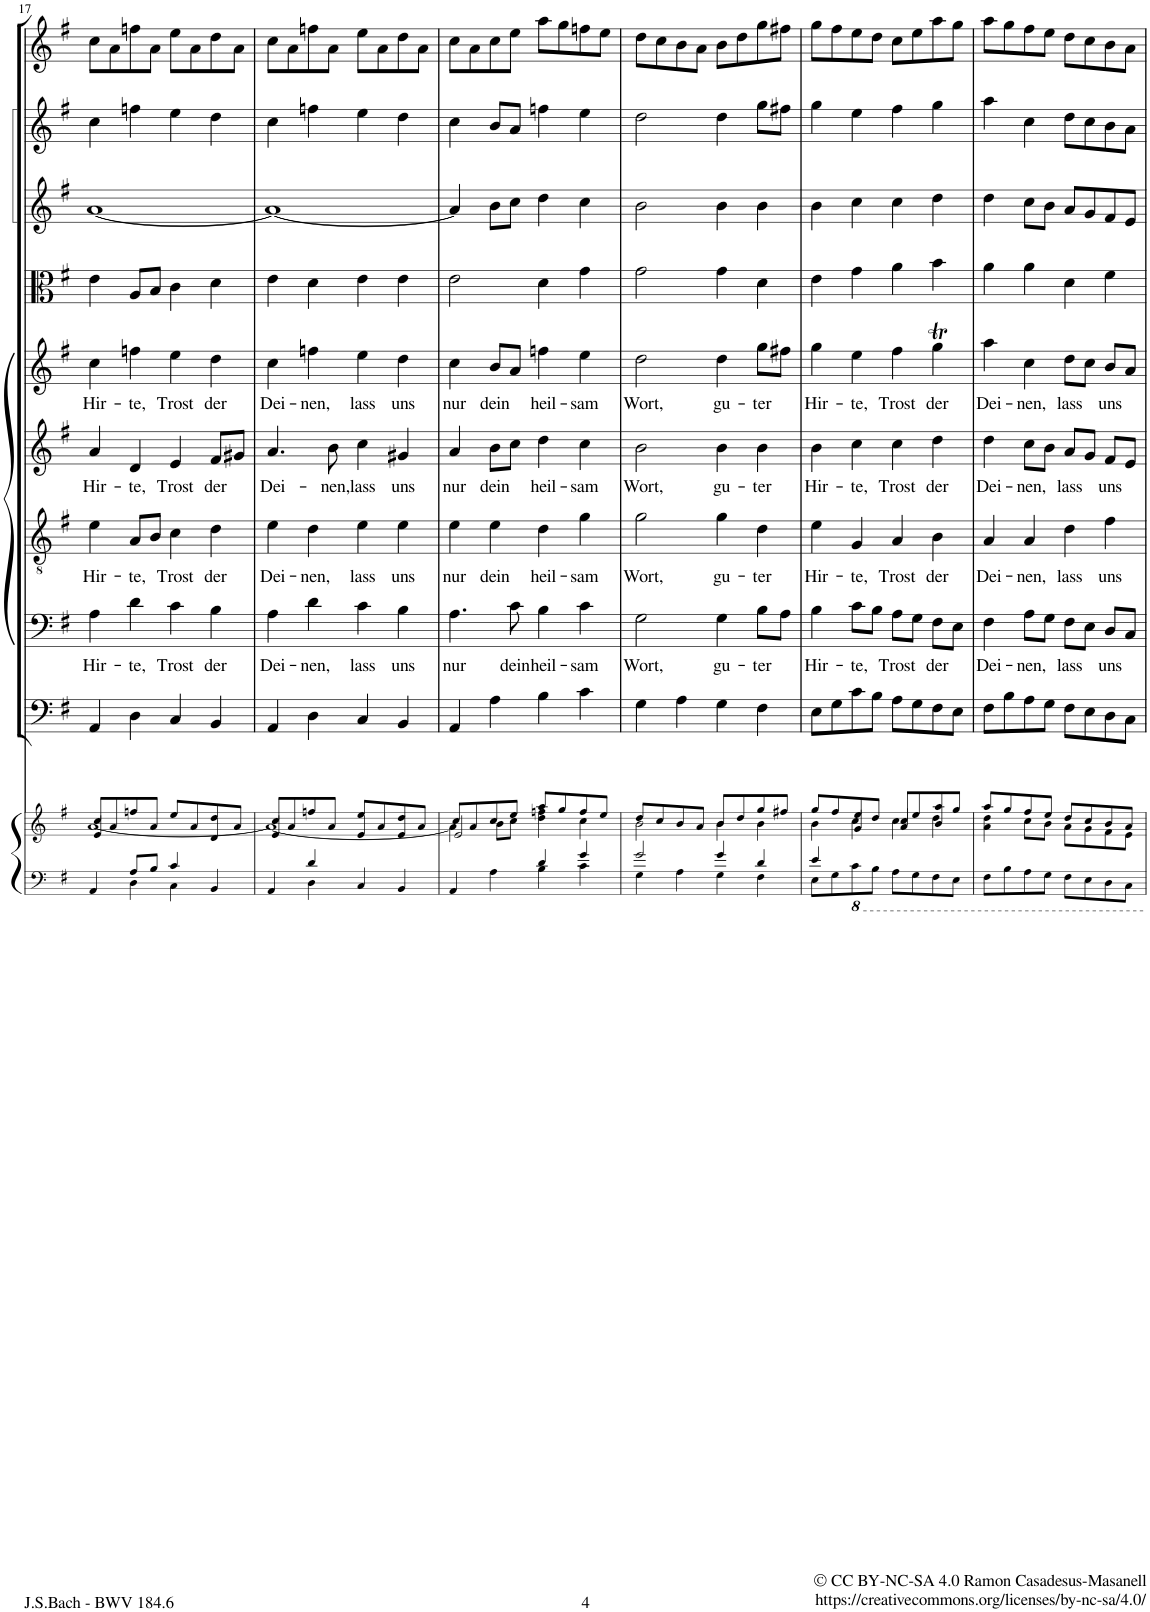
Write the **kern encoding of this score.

**kern	**kern	**kern	**kern	**text	**kern	**text	**kern	**text	**kern	**text	**kern	**kern	**kern	**kern
*part10	*part10	*part9	*part8	*part8	*part7	*part7	*part6	*part6	*part5	*part5	*part4	*part3	*part2	*part1
*staff11	*staff10	*staff9	*staff8	*staff8	*staff7	*staff7	*staff6	*staff6	*staff5	*staff5	*staff4	*staff3	*staff2	*staff1
*I"Piano reduction	*	*I"Continuo	*I"Basso	*	*I"Tenore	*	*I"Alto	*	*I"Soprano	*	*I"Viola	*I"Violino II	*I"Violino I	*I"Flauto traverso I.II.
*I'Pno	*	*	*	*	*	*	*	*	*	*	*I'Vla	*I'Vln	*I'Vln	*I'Fl
!!LO:PB:g=z
*clefF4	*clefG2	*clefF4	*clefF4	*	*clefGv2	*	*clefG2	*	*clefG2	*	*clefC3	*clefG2	*clefG2	*clefG2
*k[f#]	*k[f#]	*k[f#]	*k[f#]	*	*k[f#]	*	*k[f#]	*	*k[f#]	*	*k[f#]	*k[f#]	*k[f#]	*k[f#]
*M2/2	*M2/2	*M2/2	*M2/2	*	*M2/2	*	*M2/2	*	*M2/2	*	*M2/2	*M2/2	*M2/2	*M2/2
*met(c|)	*met(c|)	*met(c|)	*met(c|)	*	*met(c|)	*	*met(c|)	*	*met(c|)	*	*met(c|)	*met(c|)	*met(c|)	*met(c|)
=17	=17	=17	=17	=17	=17	=17	=17	=17	=17	=17	=17	=17	=17	=17
*^	*^	*	*	*	*	*	*	*	*	*	*	*	*	*
*	*	*	*^	*	*	*	*	*	*	*	*	*	*	*	*	*
!	!	!	!	!	!	!	!LO:LY:b	!	!LO:LY:b	!	!LO:LY:b	!	!LO:LY:b	!	!	!	!
4ryy	4AA/	8cc/L	[1a	4e/	4AA/	4A\	Hir-	4e\	Hir-	4a/	Hir-	4cc\	Hir-	4e\	[1a	4cc\	8cc\L
.	.	8a/	.	.	.	.	.	.	.	.	.	.	.	.	.	.	8a\
!	!	!	!	!	!	!	!LO:LY:b	!	!LO:LY:b	!	!LO:LY:b	!	!LO:LY:b	!	!	!	!
8A/L	4D\	8ffn/	.	2ryy	4D\	4d\	-te,	8A/L	-te,	4d/	-te,	4ffn\	-te,	8A/L	.	4ffn\	8ffn\
8B/J	.	8a/J	.	.	.	.	.	8B/J	.	.	.	.	.	8B/J	.	.	8a\J
!	!	!	!	!	!	!	!LO:LY:b	!	!LO:LY:b	!	!LO:LY:b	!	!LO:LY:b	!	!	!	!
4c/	4C\	8ee/L	.	.	4C/	4c\	Trost	4c\	Trost	4e/	Trost	4ee\	Trost	4c\	.	4ee\	8ee\L
.	.	8a/	.	.	.	.	.	.	.	.	.	.	.	.	.	.	8a\
!	!	!	!	!	!	!	!LO:LY:b	!	!LO:LY:b	!	!LO:LY:b	!	!LO:LY:b	!	!	!	!
4ryy	4BB/	8dd/	.	4d/	4BB/	4B\	der	4d\	der	8f#/L	der	4dd\	der	4d\	.	4dd\	8dd\
.	.	8a/J	.	.	.	.	.	.	.	8g#X/J	.	.	.	.	.	.	8a\J
=18	=18	=18	=18	=18	=18	=18	=18	=18	=18	=18	=18	=18	=18	=18	=18	=18	=18
!	!	!	!	!	!	!	!LO:LY:b	!	!LO:LY:b	!	!LO:LY:b	!	!LO:LY:b	!	!	!	!
4ryy	4AA/	8cc/L	1a_	4e/	4AA/	4A\	Dei-	4e\	Dei-	4.a/	Dei-	4cc\	Dei-	4e\	1a_	4cc\	8cc\L
.	.	8a/	.	.	.	.	.	.	.	.	.	.	.	.	.	.	8a\
!	!	!	!	!	!	!	!LO:LY:b	!	!LO:LY:b	!	!	!	!LO:LY:b	!	!	!	!
4d/	4D\	8ffn/	.	4ryy	4D\	4d\	-nen,	4d\	-nen,	.	.	4ffn\	-nen,	4d\	.	4ffn\	8ffn\
!	!	!	!	!	!	!	!	!	!	!	!LO:LY:b	!	!	!	!	!	!
.	.	8a/J	.	.	.	.	.	.	.	8b\	-nen,	.	.	.	.	.	8a\J
!	!	!	!	!	!	!	!LO:LY:b	!	!LO:LY:b	!	!LO:LY:b	!	!LO:LY:b	!	!	!	!
2ryy	4C/	8ee/L	.	4e/	4C/	4c\	lass	4e\	lass	4cc\	lass	4ee\	lass	4e\	.	4ee\	8ee\L
.	.	8a/	.	.	.	.	.	.	.	.	.	.	.	.	.	.	8a\
!	!	!	!	!	!	!	!LO:LY:b	!	!LO:LY:b	!	!LO:LY:b	!	!LO:LY:b	!	!	!	!
.	4BB/	8dd/	.	4e/	4BB/	4B\	uns	4e\	uns	4g#X/	uns	4dd\	uns	4e\	.	4dd\	8dd\
.	.	8a/J	.	.	.	.	.	.	.	.	.	.	.	.	.	.	8a\J
=19	=19	=19	=19	=19	=19	=19	=19	=19	=19	=19	=19	=19	=19	=19	=19	=19	=19
!	!	!	!	!	!	!	!LO:LY:b	!	!LO:LY:b	!	!LO:LY:b	!	!LO:LY:b	!	!	!	!
2ryy	4AA/	8cc/L	4a\]	2e/	4AA/	4.A\	nur	4e\	nur	4a/	nur	4cc\	nur	2e\	4a/]	4cc\	8cc\L
.	.	8a/	.	.	.	.	.	.	.	.	.	.	.	.	.	.	8a\
!	!	!	!	!	!	!	!	!	!LO:LY:b	!	!LO:LY:b	!	!LO:LY:b	!	!	!	!
.	4A\	8cc/	8b\L	.	4A\	.	.	4e\	dein	8b\L	dein	8b/L	dein	.	8b\L	8b/L	8cc\
!	!	!	!	!	!	!	!LO:LY:b	!	!	!	!	!	!	!	!	!	!
.	.	8ee/J	8cc\J	.	.	8c\	dein	.	.	8cc\J	.	8a/J	.	.	8cc\J	8a/J	8ee\J
!	!	!	!	!	!	!	!LO:LY:b	!	!LO:LY:b	!	!LO:LY:b	!	!LO:LY:b	!	!	!	!
4d/	4B\	8aa/L	4dd\ 4ffn\	2ryy	4B\	4B\	heil-	4d\	heil-	4dd\	heil-	4ffn\	heil-	4d\	4dd\	4ffn\	8aa\L
.	.	8gg/	.	.	.	.	.	.	.	.	.	.	.	.	.	.	8gg\
!	!	!	!	!	!	!	!LO:LY:b	!	!LO:LY:b	!	!LO:LY:b	!	!LO:LY:b	!	!	!	!
4g/	4c\	8ff/	4cc\	.	4c\	4c\	-sam	4g\	-sam	4cc\	-sam	4ee\	-sam	4g\	4cc\	4ee\	8ffn\
.	.	8ee/J	.	.	.	.	.	.	.	.	.	.	.	.	.	.	8ee\J
*	*	*	*v	*v	*	*	*	*	*	*	*	*	*	*	*	*	*
=20	=20	=20	=20	=20	=20	=20	=20	=20	=20	=20	=20	=20	=20	=20	=20	=20
!	!	!	!	!	!	!LO:LY:b	!	!LO:LY:b	!	!LO:LY:b	!	!LO:LY:b	!	!	!	!
2g/	4G\	8dd/L	2b\	4G\	2G\	Wort,	2g\	Wort,	2b\	Wort,	2dd\	Wort,	2g\	2b\	2dd\	8dd\L
.	.	8cc/	.	.	.	.	.	.	.	.	.	.	.	.	.	8cc\
.	4A\	8b/	.	4A\	.	.	.	.	.	.	.	.	.	.	.	8b\
.	.	8a/J	.	.	.	.	.	.	.	.	.	.	.	.	.	8a\J
!	!	!	!	!	!	!LO:LY:b	!	!LO:LY:b	!	!LO:LY:b	!	!LO:LY:b	!	!	!	!
4g/	4G\	8b/L	4b\	4G\	4G\	gu-	4g\	gu-	4b\	gu-	4dd\	gu-	4g\	4b\	4dd\	8b\L
.	.	8dd/	.	.	.	.	.	.	.	.	.	.	.	.	.	8dd\
!	!	!	!	!	!	!LO:LY:b	!	!LO:LY:b	!	!LO:LY:b	!	!LO:LY:b	!	!	!	!
4d/	4F#\	8gg/	4b\	4F#\	8B\L	-ter	4d\	-ter	4b\	-ter	8gg\L	-ter	4d\	4b\	8gg\L	8gg\
.	.	8ff#X/J	.	.	8A\J	.	.	.	.	.	8ff#X\J	.	.	.	8ff#X\J	8ff#X\J
=21	=21	=21	=21	=21	=21	=21	=21	=21	=21	=21	=21	=21	=21	=21	=21	=21
*	*	*	*^	*	*	*	*	*	*	*	*	*	*	*	*	*
!	!	!	!	!	!	!	!LO:LY:b	!	!LO:LY:b	!	!LO:LY:b	!	!LO:LY:b	!	!	!	!
4e/	8E\L	8gg/L	4b\	4ryy	8E\L	4B\	Hir-	4e\	Hir-	4b\	Hir-	4gg\	Hir-	4e\	4b\	4gg\	8gg\L
.	8G\	8ff#/	.	.	8G\	.	.	.	.	.	.	.	.	.	.	.	8ff#\
!	!	!	!	!	!	!	!LO:LY:b	!	!LO:LY:b	!	!LO:LY:b	!	!LO:LY:b	!	!	!	!
2.ryy	8C\	8ee/	4cc\	4G/	8c\	8c\L	-te,	4G/	-te,	4cc\	-te,	4ee\	-te,	4g\	4cc\	4ee\	8ee\
.	8BB\J	8dd/J	.	.	8B\J	8B\J	.	.	.	.	.	.	.	.	.	.	8dd\J
!	!	!	!	!	!	!	!LO:LY:b	!	!LO:LY:b	!	!LO:LY:b	!	!LO:LY:b	!	!	!	!
.	8AA\L	8cc/L	4cc\	4A/	8A\L	8A\L	Trost	4A/	Trost	4cc\	Trost	4ff#\	Trost	4a\	4cc\	4ff#\	8cc\L
.	8GG\	8ee/	.	.	8G\	8G\J	.	.	.	.	.	.	.	.	.	.	8ee\
!	!	!	!	!	!	!	!LO:LY:b	!	!LO:LY:b	!	!LO:LY:b	!	!LO:LY:b	!	!	!	!
.	8FF#\	8aa/	4dd\	4B/	8F#\	8F#\L	der	4B\	der	4dd\	der	4ggT\	der	4b\	4dd\	4gg\	8aa\
.	8EE\J	8gg/J	.	.	8E\J	8E\J	.	.	.	.	.	.	.	.	.	.	8gg\J
*	*	*	*v	*v	*	*	*	*	*	*	*	*	*	*	*	*	*
=22	=22	=22	=22	=22	=22	=22	=22	=22	=22	=22	=22	=22	=22	=22	=22	=22
!	!	!	!	!	!	!LO:LY:b	!	!LO:LY:b	!	!LO:LY:b	!	!LO:LY:b	!	!	!	!
*v	*v	*	*	*	*	*	*	*	*	*	*	*	*	*	*	*
8FF#\L	8aa/L	4a\ 4dd\	8F#\L	4F#\	Dei-	4A/	Dei-	4dd\	Dei-	4aa\	Dei-	4a\	4dd\	4aa\	8aa\L
8BB\	8gg/	.	8B\	.	.	.	.	.	.	.	.	.	.	.	8gg\
!	!	!	!	!	!LO:LY:b	!	!LO:LY:b	!	!LO:LY:b	!	!LO:LY:b	!	!	!	!
8AA\	8ff#/	8cc\L	8A\	8A\L	-nen,	4A/	-nen,	8cc\L	-nen,	4cc\	-nen,	4a\	8cc\L	4cc\	8ff#\
8GG\J	8ee/J	8b\J	8G\J	8G\J	.	.	.	8b\J	.	.	.	.	8b\J	.	8ee\J
!	!	!	!	!	!LO:LY:b	!	!LO:LY:b	!	!LO:LY:b	!	!LO:LY:b	!	!	!	!
8FF#\L	8dd/L	8a\L	8F#\L	8F#\L	lass	4d\	lass	8a/L	lass	8dd\L	lass	4d\	8a/L	8dd\L	8dd\L
8EE\	8cc/	8g\	8E\	8E\J	.	.	.	8g/J	.	8cc\J	.	.	8g/	8cc\	8cc\
!	!	!	!	!	!LO:LY:b	!	!LO:LY:b	!	!LO:LY:b	!	!LO:LY:b	!	!	!	!
8DD\	8b/	8f#\	8D\	8D/L	uns	4f#\	uns	8f#/L	uns	8b/L	uns	4f#\	8f#/	8b\	8b\
8CC\J	8a/J	8e\J	8C\J	8C/J	.	.	.	8e/J	.	8a/J	.	.	8e/J	8a\J	8a\J
*	*v	*v	*	*	*	*	*	*	*	*	*	*	*	*	*
=	=	=	=	=	=	=	=	=	=	=	=	=	=	=
*-	*-	*-	*-	*-	*-	*-	*-	*-	*-	*-	*-	*-	*-	*-
